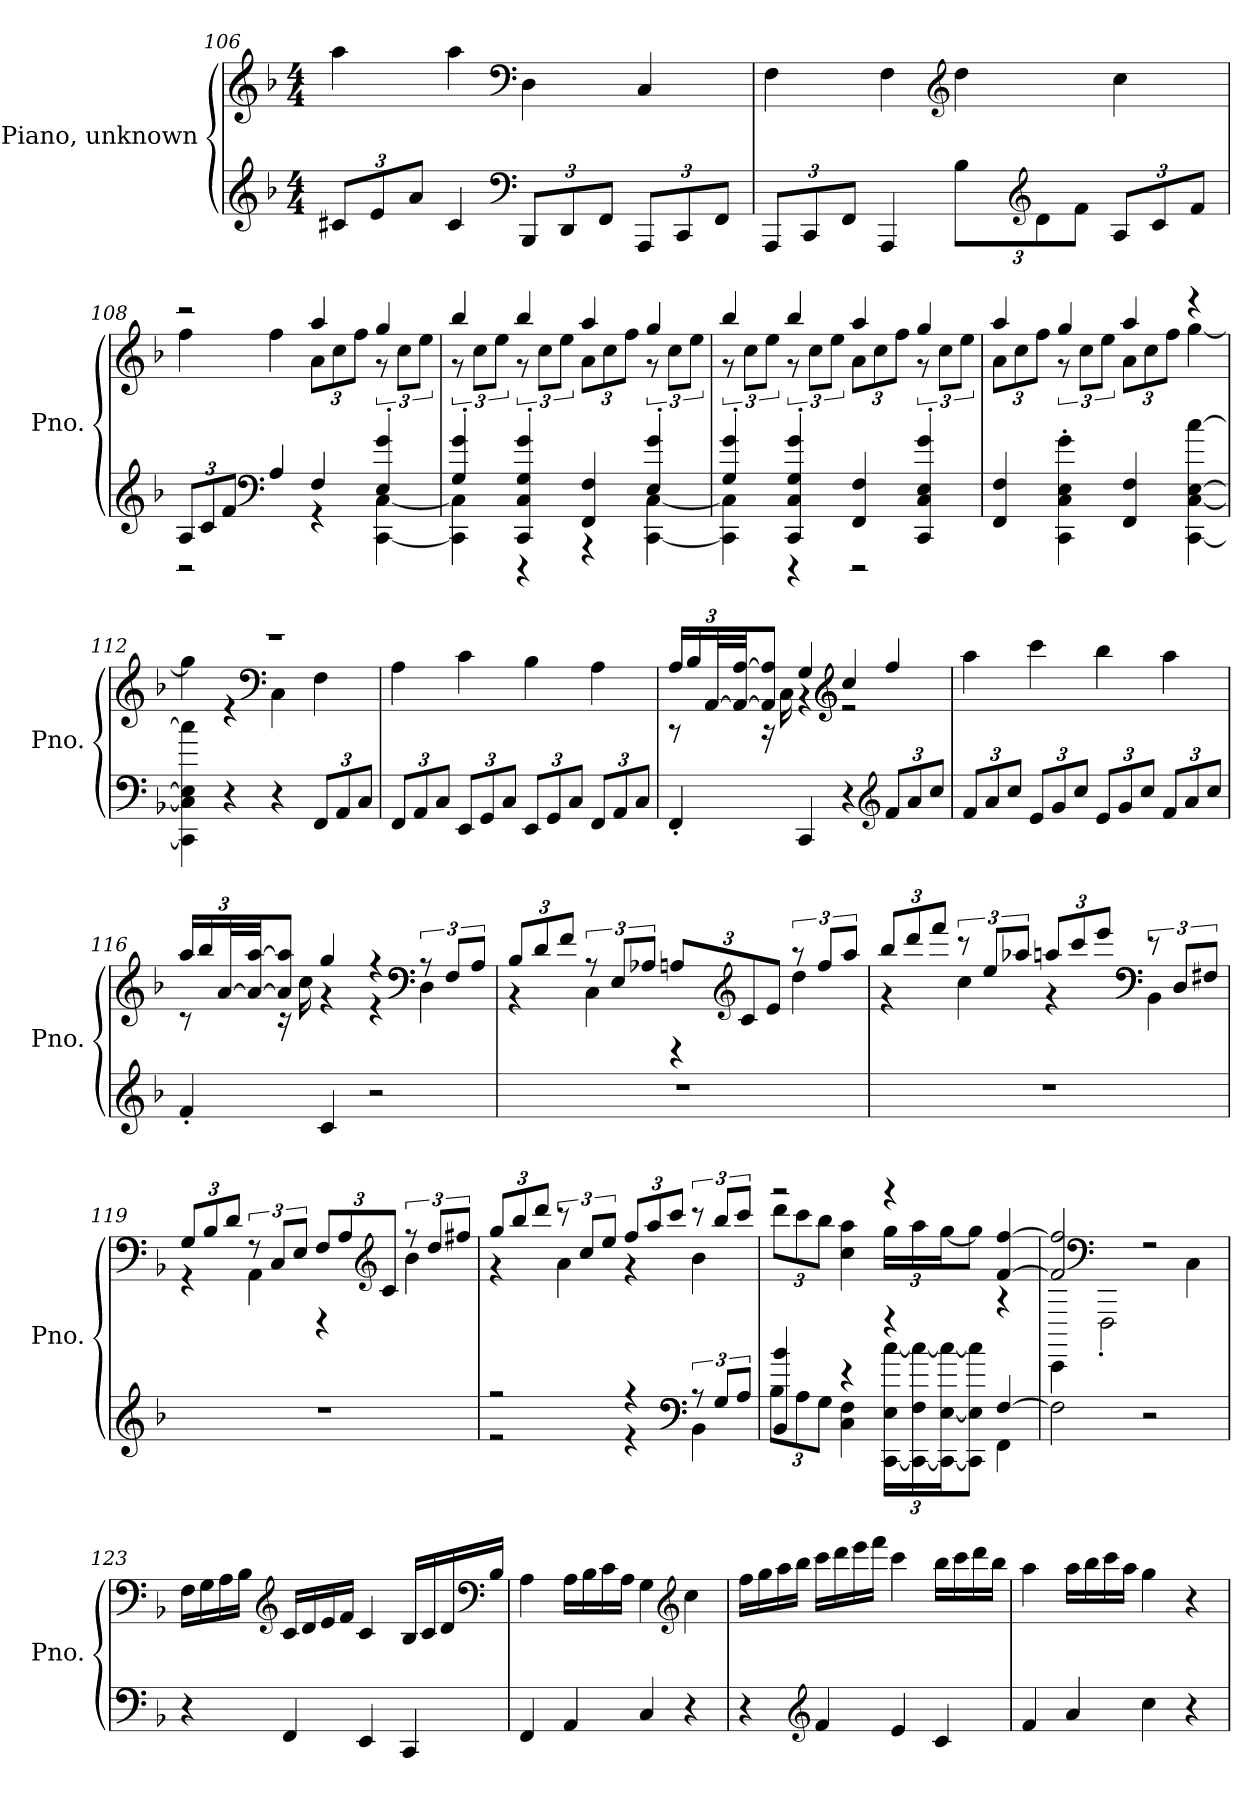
**kern	**kern
*part1	*part1
*staff2	*staff1
*I"Piano, unknown	*
*I'Pno.	*
*clefG2	*clefG2
*k[b-]	*k[b-]
*M4/4	*M4/4
*Xbrackettup	*
=106	=106
12c#X/L	4aa\
12e/	.
12a/J	.
4c#/	4aa\
*clefF4	*clefF4
12BBB-/L	4D\
12DD/	.
12FF/J	.
12AAA/L	4C/
12CC/	.
12FF/J	.
=107	=107
12AAA/L	4F\
12CC/	.
12FF/J	.
4AAA/	4F\
*	*clefG2
12B-\L	4dd\
*clefG2	*
12d\	.
12f\J	.
12A/L	4cc\
12c/	.
12f/J	.
!!LO:LB:g=z
=108	=108
*^	*^
12A/L	2r	2r	4ff\
12c/	.	.	.
12f/J	.	.	.
*clefF4	*	*	*
4A/	.	.	4ff\
*	*	*	*Xbrackettup
4F/	4r	4aa/	12a\L
.	.	.	12cc\
.	.	.	12ff\J
*	*	*	*brackettup
4E/' 4g/'	[4CC\ [4C\	4gg/	12r
.	.	.	12cc\L
.	.	.	12ee\J
=109	=109	=109	=109
4G/' 4g/'	4CC\] 4C\]	4bb-/	12r
.	.	.	12cc\L
.	.	.	12ee\J
4CC/' 4C/' 4G/' 4g/'	4r	4bb-/	12r
.	.	.	12cc\L
.	.	.	12ee\J
*	*	*	*Xbrackettup
4FF/ 4F/	4r	4aa/	12a\L
.	.	.	12cc\
.	.	.	12ff\J
*	*	*	*brackettup
4E/' 4g/'	[4CC\ [4C\	4gg/	12r
.	.	.	12cc\L
.	.	.	12ee\J
=110	=110	=110	=110
4G/' 4g/'	4CC\] 4C\]	4bb-/	12r
.	.	.	12cc\L
.	.	.	12ee\J
4CC/' 4C/' 4G/' 4g/'	4r	4bb-/	12r
.	.	.	12cc\L
.	.	.	12ee\J
*	*	*	*Xbrackettup
4FF/ 4F/	2r	4aa/	12a\L
.	.	.	12cc\
.	.	.	12ff\J
*	*	*	*brackettup
4CC/' 4C/' 4E/' 4g/'	.	4gg/	12r
.	.	.	12cc\L
.	.	.	12ee\J
*v	*v	*	*
!!LO:LB:g=z	!!
=111	=111	=111
*	*	*Xbrackettup
4FF/ 4F/	4aa/	12a\L
.	.	12cc\
.	.	12ff\J
*	*	*brackettup
4CC\' 4C\' 4E\' 4g\'	4gg/	12r
.	.	12cc\L
.	.	12ee\J
*	*	*Xbrackettup
4FF/ 4F/	4aa/	12a\L
.	.	12cc\
.	.	12ff\J
[4CC\ [4C\ [4E\ [4cc\	4r	[4gg\
=112	=112	=112
4CC\] 4C\] 4E\] 4cc\]	1r	4gg\]
4r	.	4r
*	*clefF4	*
4r	.	4C\
12FF/L	.	4F\
12AA/	.	.
12C/J	.	.
*	*v	*v
=113	=113
12FF/L	4A\
12AA/	.
12C/J	.
12EE/L	4c\
12GG/	.
12C/J	.
12EE/L	4B-\
12GG/	.
12C/J	.
12FF/L	4A\
12AA/	.
12C/J	.
!!LO:LB:g=z
=114	=114
*	*^
4FF'/	24A/LL	8r
.	24B-/	.
.	[48AA/L	.
.	48AA/_ [48A/JJ	.
.	8AA/] 8A/]J	16r
.	.	16C\
4CC/	4G/	4r
*	*clefG2	*
4r	4cc/	2r
*clefG2	*	*
12f/L	4ff/	.
12a/	.	.
12cc/J	.	.
*	*v	*v
=115	=115
12f/L	4aa\
12a/	.
12cc/J	.
12e/L	4ccc\
12g/	.
12cc/J	.
12e/L	4bb-\
12g/	.
12cc/J	.
12f/L	4aa\
12a/	.
12cc/J	.
=116	=116
*	*^
4f'/	24aa/LL	8r
.	24bb-/	.
.	[48a/L	.
.	48a/_ [48aa/JJ	.
.	8a/] 8aa/]J	16r
.	.	16cc\
4c/	4gg/	4r
2r	4r	4r
*	*clefF4	*
*	*brackettup	*
.	12r	4D\
.	12F/L	.
.	12A/J	.
!!LO:PB:g=z	!!
=117	=117	=117
*	*Xbrackettup	*
1r	12B-/L	4r
.	12d/	.
.	12f/J	.
*	*brackettup	*
.	12r	4C\
.	12E/L	.
.	12A-X/J	.
*	*Xbrackettup	*
.	12An/L	4r
*	*clefG2	*
.	12c/	.
.	12e/J	.
*	*brackettup	*
.	12r	4dd\
.	12ff/L	.
.	12aa/J	.
=118	=118	=118
*	*Xbrackettup	*
1r	12bb-/L	4r
.	12ddd/	.
.	12fff/J	.
*	*brackettup	*
.	12r	4cc\
.	12ee/L	.
.	12aa-X/J	.
*	*Xbrackettup	*
.	12aan/L	4r
.	12ccc/	.
.	12eee/J	.
*	*clefF4	*
*	*brackettup	*
.	12r	4BB-\
.	12D/L	.
.	12F#X/J	.
!!LO:LB:g=z	!!
=119	=119	=119
*	*Xbrackettup	*
1r	12G/L	4r
.	12B-/	.
.	12d/J	.
*	*brackettup	*
.	12r	4AA\
.	12C/L	.
.	12E/J	.
*	*Xbrackettup	*
.	12F/L	4r
.	12A/	.
*	*clefG2	*
.	12c/J	.
*	*brackettup	*
.	12r	4b-\
.	12dd/L	.
.	12ff#X/J	.
=120	=120	=120
*^	*	*
*	*	*Xbrackettup	*
2r	2r	12gg/L	4r
.	.	12bb-/	.
.	.	12ddd/J	.
*	*	*brackettup	*
.	.	12r	4a\
.	.	12cc/L	.
.	.	12ee/J	.
*	*	*Xbrackettup	*
4r	4r	12ff/L	4r
.	.	12aa/	.
.	.	12ccc/J	.
*clefF4	*	*	*
*brackettup	*	*brackettup	*
12r	4BB-\	12r	4b-\
12G/L	.	12bb-/L	.
12A/J	.	12ccc/J	.
=121	=121	=121	=121
*	*Xbrackettup	*	*Xbrackettup
4BB-/ 4b-/	12B-\L	2r	12ddd\L
.	12A\	.	12ccc\
.	12G\J	.	12bb-\J
4r	4C\ 4F\	.	4cc\ 4aa\
4r	[24CC\ 24E\ [24cc\LL	4r	24gg\LL
.	24CC\_ 24F\ 24cc\_	.	24aa\
.	24CC\_ [24E\ 24cc\_J	.	[24gg\J
.	8CC\] 8E\] 8cc\]J	.	8gg\J]
[4F/	4FF\	[4f/ [4ff/	4r
*v	*v	*	*
!!LO:LB:g=z	!!
=122	=122	=122
2F\]	2f/] 2ff/]	4CC\
*	*clefF4	*
.	.	2FFF'\
2r	2r	.
.	.	4C\
*	*v	*v
=123	=123
4r	16F\LL
.	16G\
.	16A\
.	16B-\JJ
*	*clefG2
4FF/	16c/LL
.	16d/
.	16e/
.	16f/JJ
4EE/	4c/
4CC/	16B-/LL
.	16c/
.	16d/
*	*clefF4
.	16B-/JJ
=124	=124
4FF/	4A\
4AA/	16A\LL
.	16B-\
.	16c\
.	16A\JJ
4C/	4G\
*	*clefG2
4r	4cc\
!!LO:LB:g=z
=125	=125
4r	16ff\LL
.	16gg\
.	16aa\
.	16bb-\JJ
*clefG2	*
4f/	16ccc\LL
.	16ddd\
.	16eee\
.	16fff\JJ
4e/	4ccc\
4c/	16bb-\LL
.	16ccc\
.	16ddd\
.	16bb-\JJ
=126	=126
4f/	4aa\
4a/	16aa\LL
.	16bb-\
.	16ccc\
.	16aa\JJ
4cc\	4gg\
4r	4r
=	=
*-	*-
